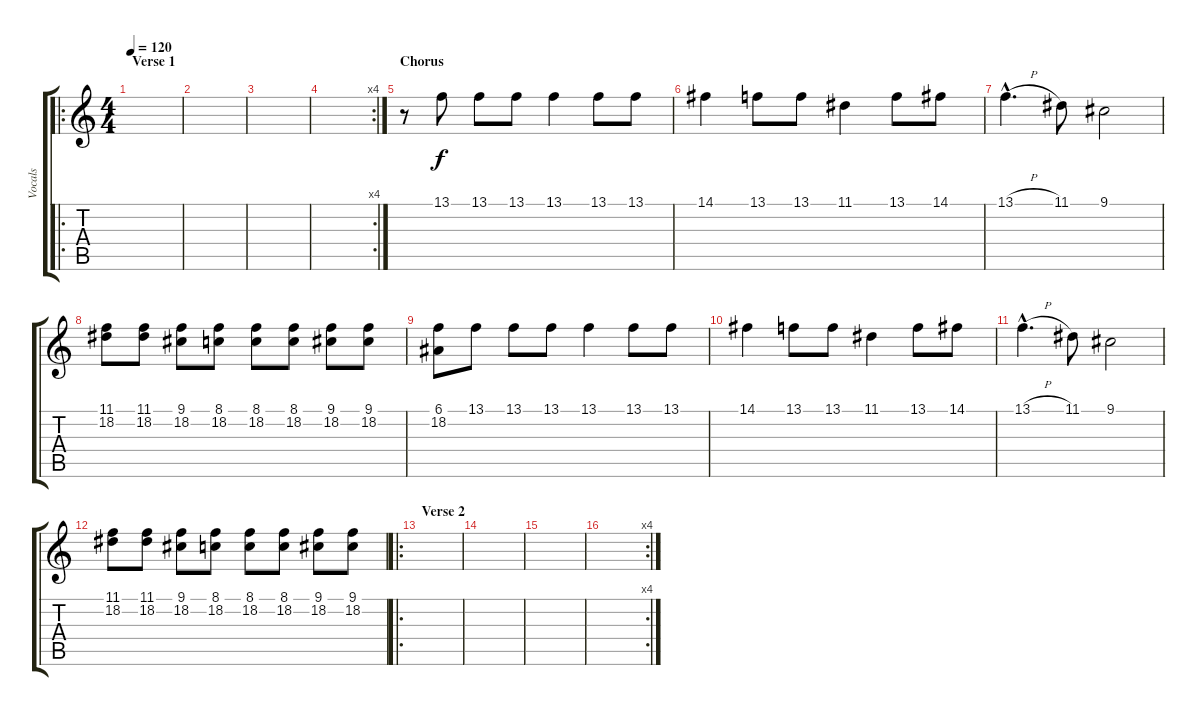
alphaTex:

\track ("Vocals" "Vocals") {instrument acousticgrandpiano}
\staff {score tabs}
\tuning (E4 B3 G3 D3 A2 E2) {hide}
\ro
\ts (4 4)
\section ("" "Verse 1")
\tempo 120
\clef g2
\ks c
|
|
|
\rc 4
|
\section ("" "Chorus")
r.8 13.1.8 13.1.8 13.1.8 13.1.4 13.1.8 13.1.8 |
14.1.4 13.1.8 13.1.8 11.1.4 13.1.8 14.1.8 |
13.1{h hac}.4{d volume 16 instrument acousticgrandpiano} 11.1.8 9.1.2 |
(11.1 18.2).8 (11.1 18.2).8 (9.1 18.2).8 (8.1 18.2).8 (8.1 18.2).8 (8.1 18.2).8 (9.1 18.2).8 (9.1 18.2).8 |
(6.1 18.2).8 13.1.8 13.1.8 13.1.8 13.1.4 13.1.8 13.1.8 |
14.1.4 13.1.8 13.1.8 11.1.4 13.1.8 14.1.8 |
13.1{h hac}.4{d volume 16 instrument acousticgrandpiano} 11.1.8 9.1.2 |
(11.1 18.2).8 (11.1 18.2).8 (9.1 18.2).8 (8.1 18.2).8 (8.1 18.2).8 (8.1 18.2).8 (9.1 18.2).8 (9.1 18.2).8 |
\ro
\section ("" "Verse 2")
|
|
|
\rc 4
